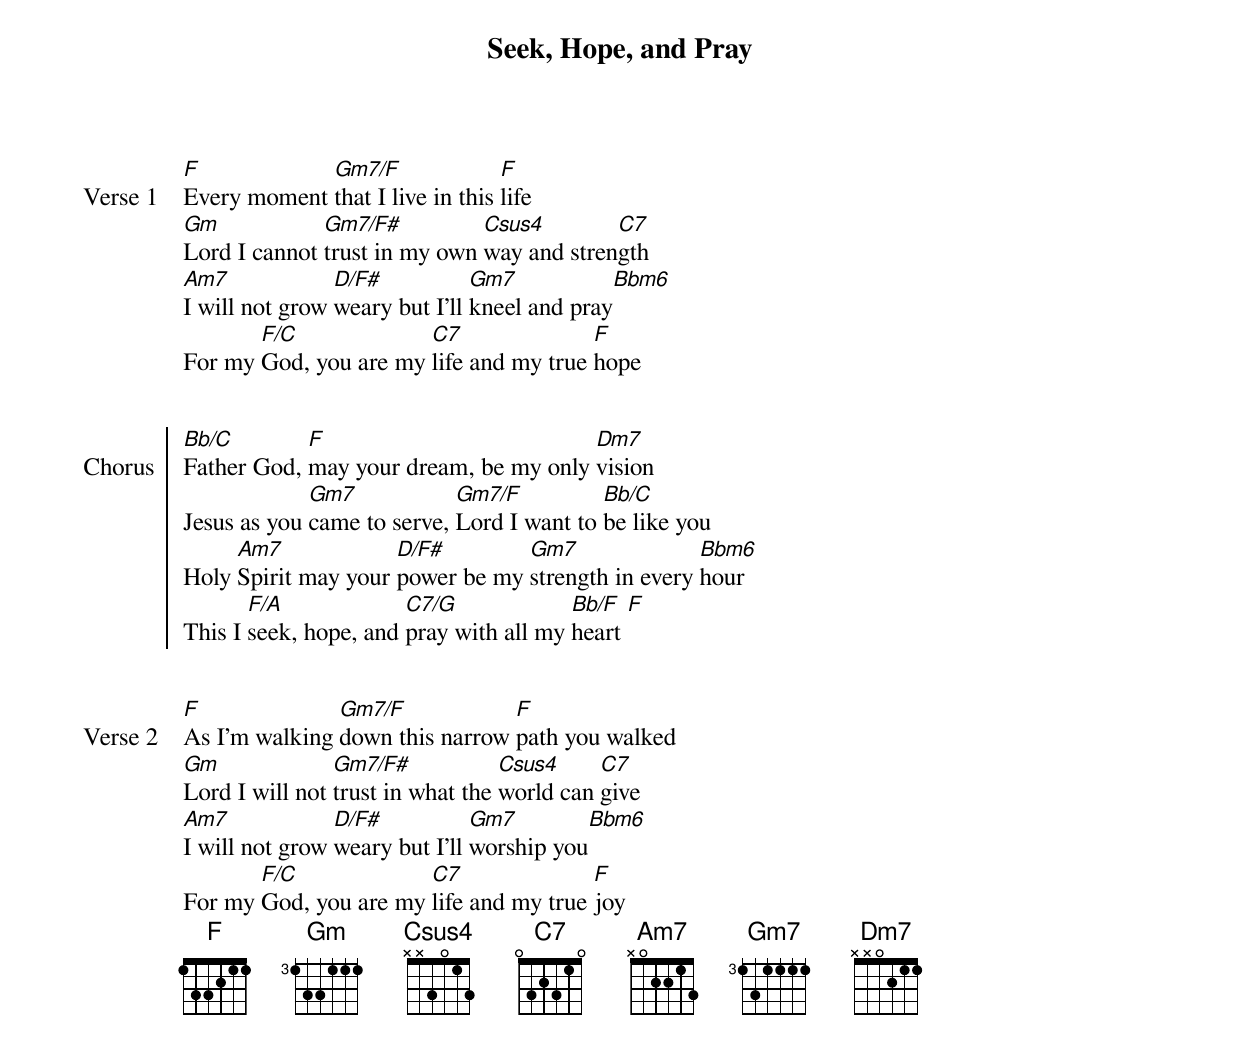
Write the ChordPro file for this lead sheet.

{title: Seek, Hope, and Pray}
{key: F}
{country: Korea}
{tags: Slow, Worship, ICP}
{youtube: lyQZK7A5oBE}

{start_of_verse: Verse 1}
[F]Every moment [Gm7/F]that I live in this [F]life
[Gm]Lord I cannot [Gm7/F#]trust in my own [Csus4]way and stren[C7]gth
[Am7]I will not grow [D/F#]weary but I’ll [Gm7]kneel and pray[Bbm6]
For my [F/C]God, you are my [C7]life and my true [F]hope

{end_of_verse}

{start_of_chorus: Chorus}
[Bb/C]Father God, [F]may your dream, be my only [Dm7]vision
Jesus as you [Gm7]came to serve, [Gm7/F]Lord I want to [Bb/C]be like you
Holy [Am7]Spirit may your [D/F#]power be my [Gm7]strength in every [Bbm6]hour
This I [F/A]seek, hope, and [C7/G]pray with all my [Bb/F]heart [F]

{end_of_chorus}

{start_of_verse: Verse 2}
[F]As I’m walking [Gm7/F]down this narrow [F]path you walked
[Gm]Lord I will not [Gm7/F#]trust in what the [Csus4]world can [C7]give
[Am7]I will not grow [D/F#]weary but I’ll [Gm7]worship you[Bbm6]
For my [F/C]God, you are my [C7]life and my true [F]joy
{end_of_verse}
